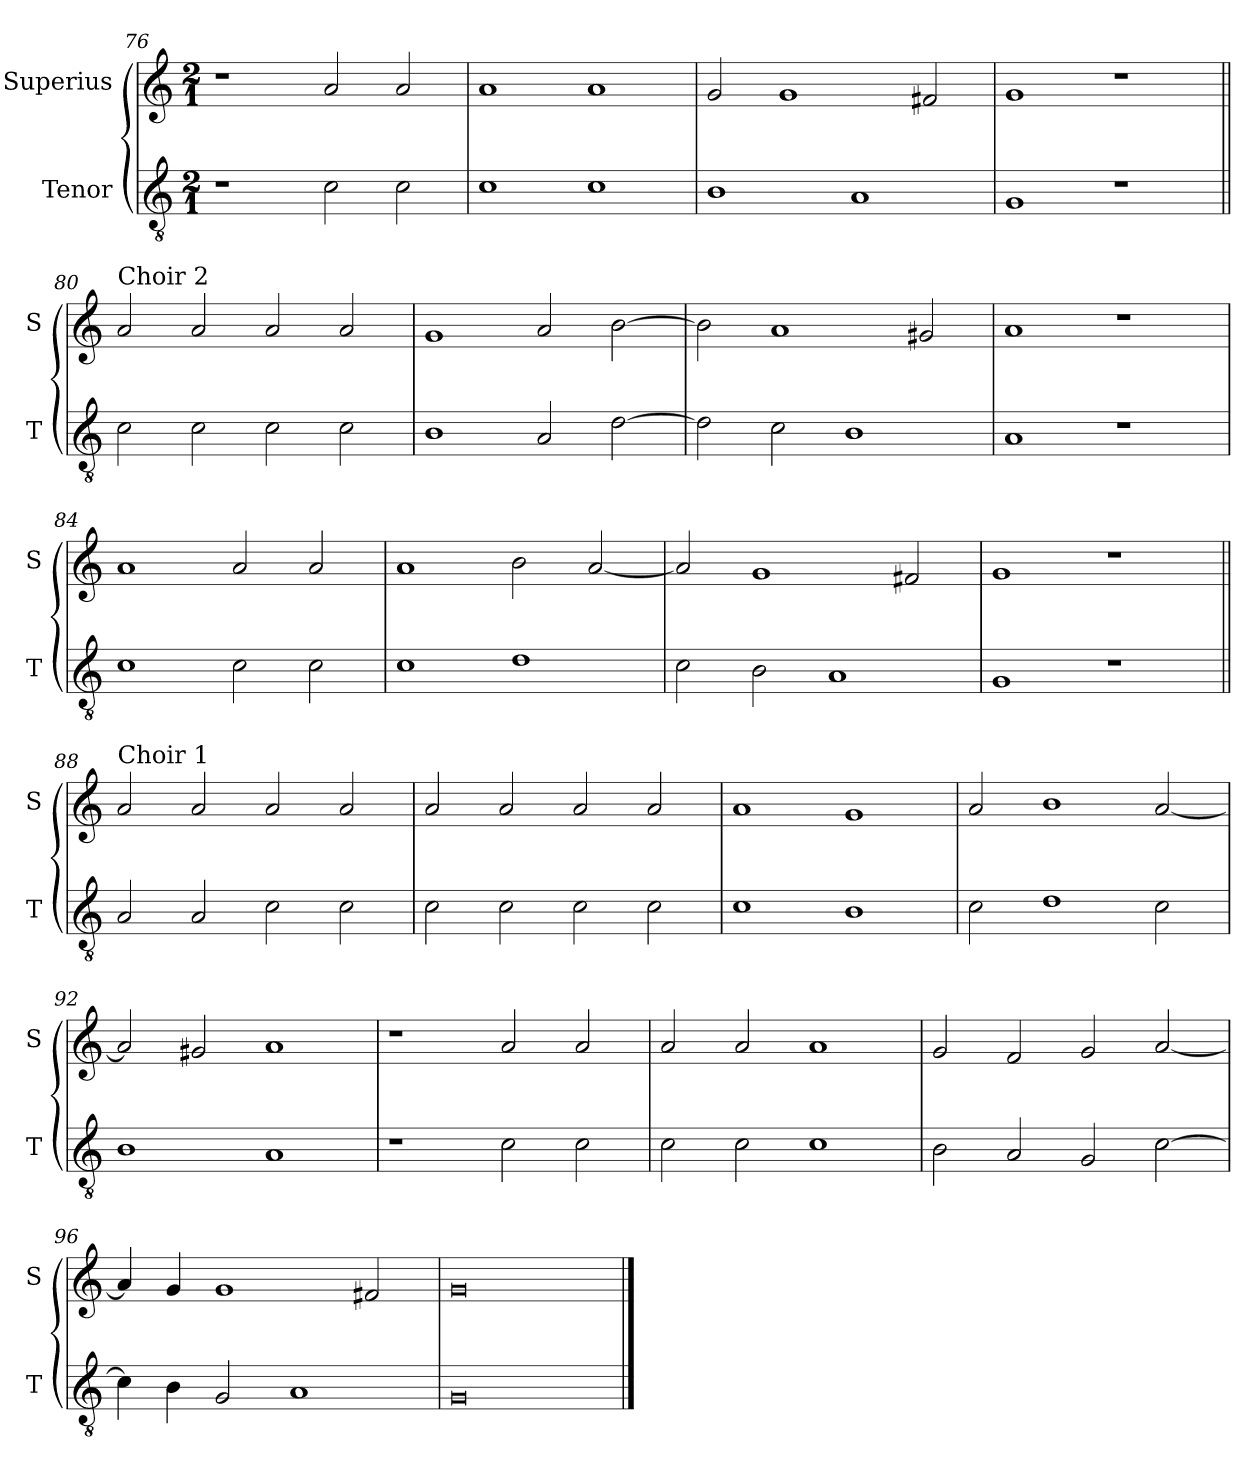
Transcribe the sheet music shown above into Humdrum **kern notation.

**kern	**kern
*part2	*part1
*staff2	*staff1
*I"Tenor	*I"Superius
*I'T	*I'S
*clefGv2	*clefG2
*k[]	*k[]
*M2/1	*M2/1
=76	=76
1r	1r
2c\	2a/
2c\	2a/
=77	=77
1c	1a
1c	1a
=78	=78
1B	2g/
.	1g
1A	.
.	2f#X/
=79	=79
1G	1g
1r	1r
=80||	=80||
!	!LO:TX:a:t=Choir 2
2c\	2a/
2c\	2a/
2c\	2a/
2c\	2a/
=81	=81
1B	1g
2A/	2a/
[2d\	[2b\
=82	=82
2d\]	2b\]
2c\	1a
1B	.
.	2g#X/
=83	=83
1A	1a
1r	1r
=84	=84
1c	1a
2c\	2a/
2c\	2a/
=85	=85
1c	1a
1d	2b\
.	[2a/
=86	=86
2c\	2a/]
2B\	1g
1A	.
.	2f#X/
=87	=87
1G	1g
1r	1r
=88||	=88||
!	!LO:TX:a:t=Choir 1
2A/	2a/
2A/	2a/
2c\	2a/
2c\	2a/
=89	=89
2c\	2a/
2c\	2a/
2c\	2a/
2c\	2a/
=90	=90
1c	1a
1B	1g
=91	=91
2c\	2a/
1d	1b
2c\	[2a/
=92	=92
1B	2a/]
.	2g#X/
1A	1a
=93	=93
1r	1r
2c\	2a/
2c\	2a/
=94	=94
2c\	2a/
2c\	2a/
1c	1a
=95	=95
2B\	2g/
2A/	2f/
2G/	2g/
[2c\	[2a/
=96	=96
4c\]	4a/]
4B\	4g/
2G/	1g
1A	.
.	2f#X/
=97	=97
0G	0g
==	==
*-	*-
